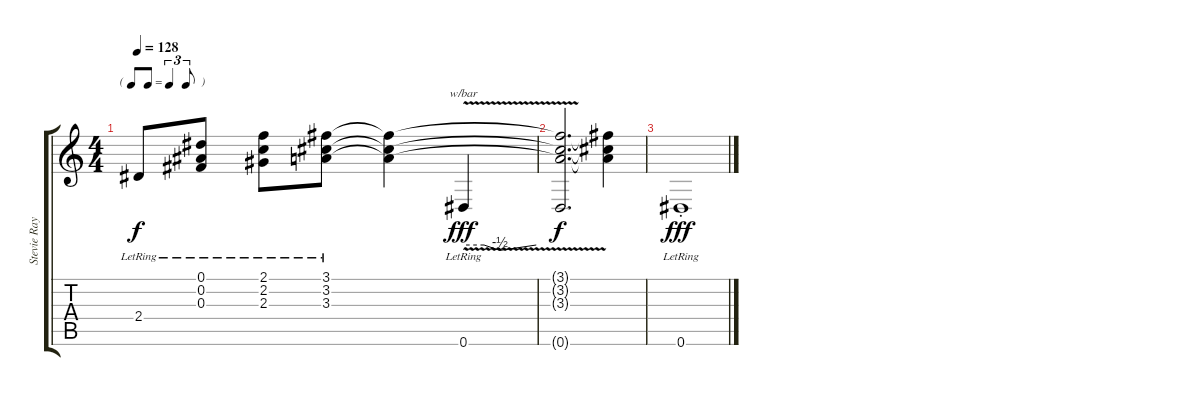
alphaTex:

\track ("Stevie Ray" "Stevie Ray") {instrument electricguitarjazz}
\staff {score tabs}
\tuning (Eb4 Bb3 Gb3 Db3 Ab2 Eb2) {hide}
\ts (4 4)
\tf triplet8th
\tempo 128
\clef g2
\ks c
2.4{lr}.8{dy f} (0.1{lr} 0.2{lr} 0.3{lr}).8 (2.1{lr} 2.2{lr} 2.3{lr}).8 (3.1{lr} 3.2{lr} 3.3{lr}).8 (3.1{t} 3.2{t} 3.3{t}).4 0.6{v lr}.4{tbe (custom default 0 0 17 0 30 -2 60 0) dy fff} |
(3.1{t} 3.2{t} 3.3{t} 0.6{t}).2{d dy f} (3.1{t} 3.2{t} 3.3{t}).4 |
0.6{st lr}.1{dy fff}
